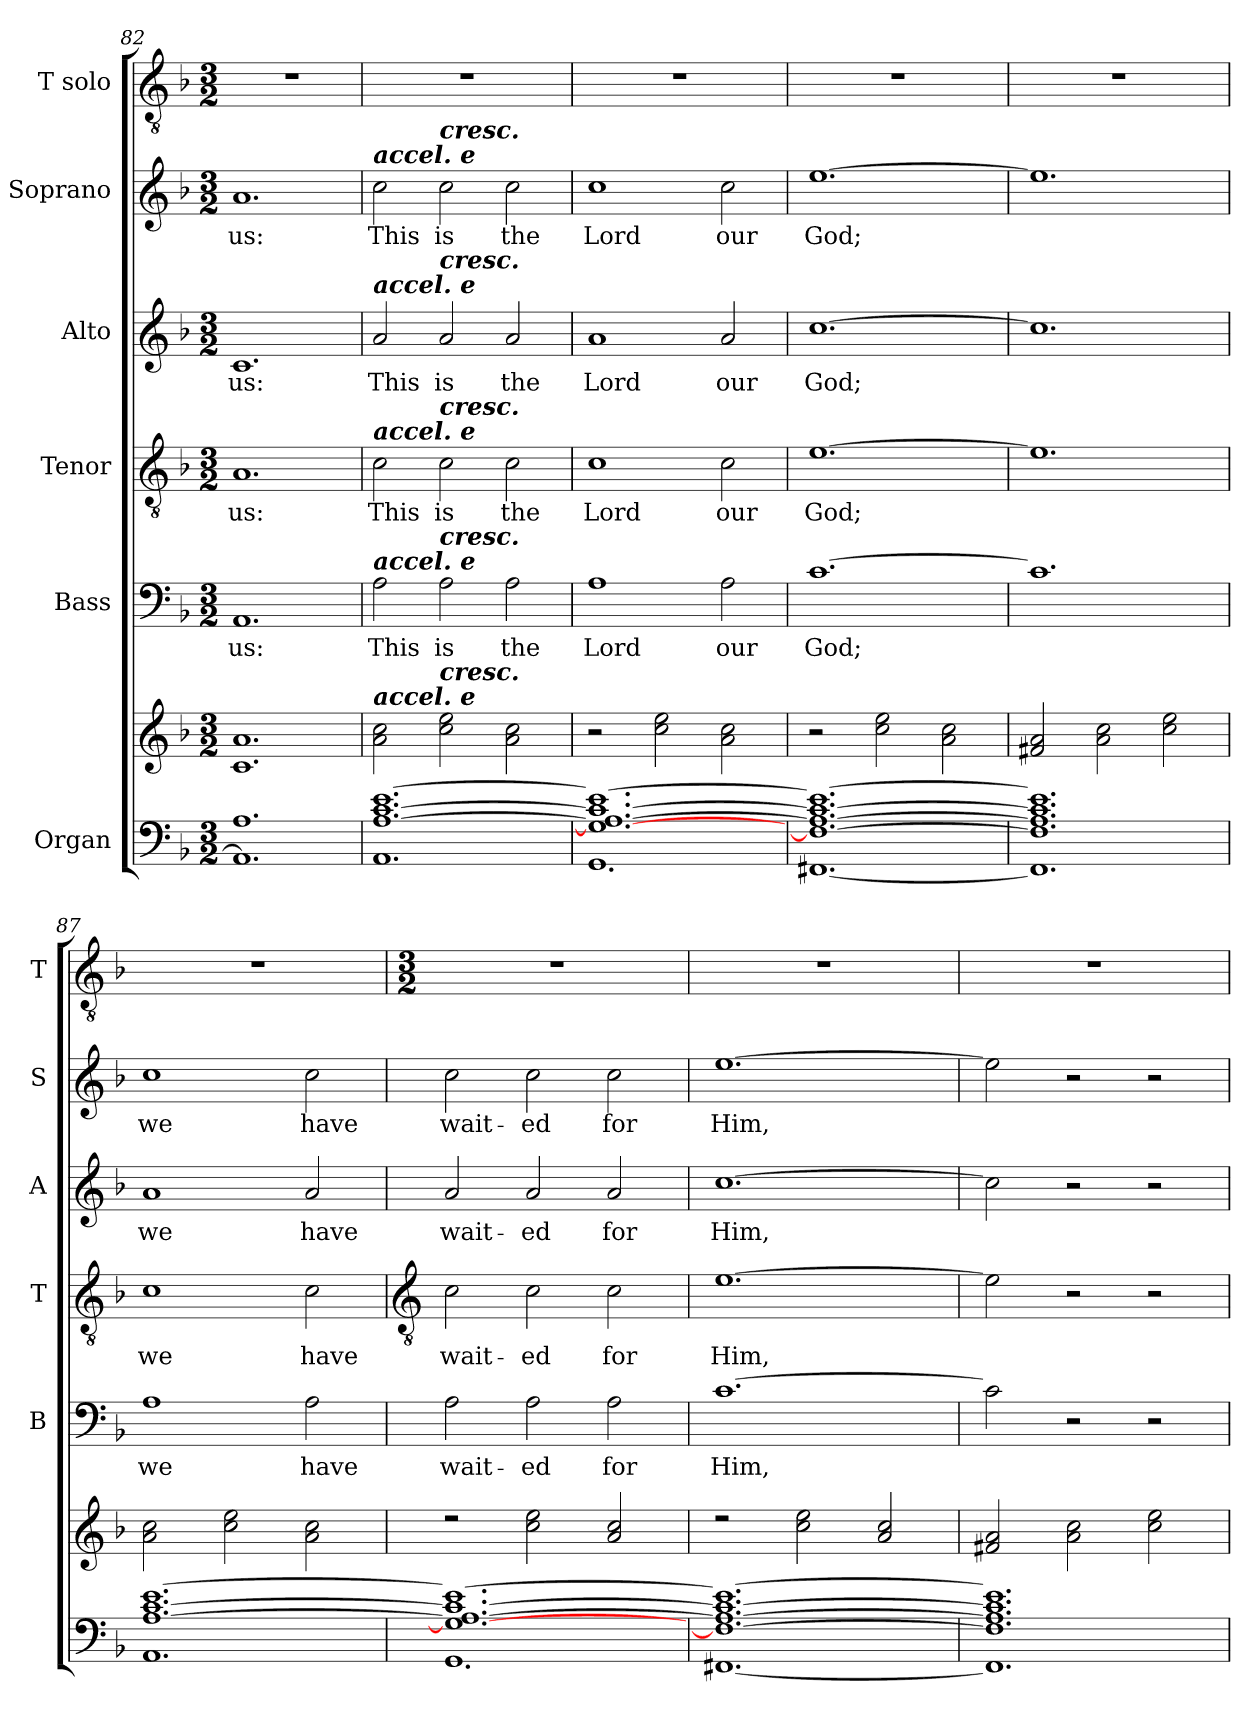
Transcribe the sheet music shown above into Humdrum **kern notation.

**kern	**kern	**kern	**text	**kern	**text	**kern	**text	**kern	**text	**kern
*part6	*part6	*part5	*part5	*part4	*part4	*part3	*part3	*part2	*part2	*part1
*staff7	*staff6	*staff5	*staff5	*staff4	*staff4	*staff3	*staff3	*staff2	*staff2	*staff1
*I"Organ	*	*I"Bass	*	*I"Tenor	*	*I"Alto	*	*I"Soprano	*	*I"T solo
*	*	*I'B	*	*I'T	*	*I'A	*	*I'S	*	*I'T
*clefF4	*clefG2	*clefF4	*	*clefGv2	*	*clefG2	*	*clefG2	*	*clefGv2
*k[b-]	*k[b-]	*k[b-]	*	*k[b-]	*	*k[b-]	*	*k[b-]	*	*k[b-]
*F:	*F:	*F:	*	*F:	*	*F:	*	*F:	*	*F:
*M3/2	*M3/2	*M3/2	*	*M3/2	*	*M3/2	*	*M3/2	*	*M3/2
=82	=82	=82	=82	=82	=82	=82	=82	=82	=82	=82
*^	*	*	*	*	*	*	*	*	*	*
!	!	!	!	!LO:LY:b	!	!LO:LY:b	!	!LO:LY:b	!	!LO:LY:b	!
1.A/	1.AA\]	1.c 1.a	1.AA	us:	1.A	us:	1.c	us:	1.a	us:	1.r
=83	=83	=83	=83	=83	=83	=83	=83	=83	=83	=83	=83
!	!	!	!	!	!	!	!	!	!LO:TX:a:Bi:t=accel. e	!	!
!	!	!	!	!	!	!	!LO:TX:a:Bi:t=accel. e	!	!	!	!
!	!	!	!	!	!LO:TX:a:Bi:t=accel. e	!	!	!	!	!	!
!	!	!	!LO:TX:a:Bi:t=accel. e	!	!	!	!	!	!	!	!
!	!	!LO:TX:a:Bi:t=accel. e	!	!	!	!	!	!	!	!	!
!	!	!	!	!LO:LY:b	!	!LO:LY:b	!	!LO:LY:b	!	!LO:LY:b	!
[1.A/ [1.c/ [1.e/	1.AA\	2a 2cc	2A	This	2c	This	2a	This	2cc	This	1.r
!	!	!	!	!	!	!	!	!	!LO:TX:a:Bi:t=cresc.	!	!
!	!	!	!	!	!	!	!LO:TX:a:Bi:t=cresc.	!	!	!	!
!	!	!	!	!	!LO:TX:a:Bi:t=cresc.	!	!	!	!	!	!
!	!	!	!LO:TX:a:Bi:t=cresc.	!	!	!	!	!	!	!	!
!	!	!LO:TX:a:Bi:t=cresc.	!	!	!	!	!	!	!	!	!
!	!	!	!	!LO:LY:b	!	!LO:LY:b	!	!LO:LY:b	!	!LO:LY:b	!
.	.	2cc 2ee	2A	is	2c	is	2a	is	2cc	is	.
!	!	!	!	!LO:LY:b	!	!LO:LY:b	!	!LO:LY:b	!	!LO:LY:b	!
.	.	2a 2cc	2A	the	2c	the	2a	the	2cc	the	.
=84	=84	=84	=84	=84	=84	=84	=84	=84	=84	=84	=84
!	!	!	!	!LO:LY:b	!	!LO:LY:b	!	!LO:LY:b	!	!LO:LY:b	!
1.G/_ 1.A/_ 1.c/_ 1.e/_	1.GG\	2r	1A	Lord	1c	Lord	1a	Lord	1cc	Lord	1.r
.	.	2cc 2ee	.	.	.	.	.	.	.	.	.
!	!	!	!	!LO:LY:b	!	!LO:LY:b	!	!LO:LY:b	!	!LO:LY:b	!
.	.	2a 2cc	2A	our	2c	our	2a	our	2cc	our	.
=85	=85	=85	=85	=85	=85	=85	=85	=85	=85	=85	=85
!	!	!	!	!LO:LY:b	!	!LO:LY:b	!	!LO:LY:b	!	!LO:LY:b	!
1.F#/_ 1.A/_ 1.c/_ 1.e/_	[1.FF#X\	2r	[1.c	God;	[1.e	God;	[1.cc	God;	[1.ee	God;	1.r
.	.	2cc 2ee	.	.	.	.	.	.	.	.	.
.	.	2a 2cc	.	.	.	.	.	.	.	.	.
=86	=86	=86	=86	=86	=86	=86	=86	=86	=86	=86	=86
1.F#/] 1.A/] 1.c/] 1.e/]	1.FF#\]	2f#X 2a	1.c]	.	1.e]	.	1.cc]	.	1.ee]	.	1.r
.	.	2a 2cc	.	.	.	.	.	.	.	.	.
.	.	2cc 2ee	.	.	.	.	.	.	.	.	.
=87	=87	=87	=87	=87	=87	=87	=87	=87	=87	=87	=87
!	!	!	!	!LO:LY:b	!	!LO:LY:b	!	!LO:LY:b	!	!LO:LY:b	!
[1.A/ [1.c/ [1.e/	1.AA\	2a 2cc	1A	we	1c	we	1a	we	1cc	we	1.r
.	.	2cc 2ee	.	.	.	.	.	.	.	.	.
!	!	!	!	!LO:LY:b	!	!LO:LY:b	!	!LO:LY:b	!	!LO:LY:b	!
.	.	2a 2cc	2A	have	2c	have	2a	have	2cc	have	.
!!LO:LB:g=z
=88	=88	=88	=88	=88	=88	=88	=88	=88	=88	=88	=88
*	*	*	*	*	*clefGv2	*	*	*	*	*	*
*	*	*	*	*	*	*	*	*	*	*	*M3/2
*	*	*^	*	*	*	*	*	*	*	*	*
!	!	!	!LO:N:vis=1	!	!LO:LY:b	!	!LO:LY:b	!	!LO:LY:b	!	!LO:LY:b	!
1.G/_ 1.A/_ 1.c/_ 1.e/_	1.GG\	2r	1.ryy	2A	wait-	2c	wait-	2a	wait-	2cc	wait-	1.r
!	!	!	!	!	!LO:LY:b	!	!LO:LY:b	!	!LO:LY:b	!	!LO:LY:b	!
.	.	2cc\ 2ee\	.	2A	-ed	2c	-ed	2a	-ed	2cc	-ed	.
!	!	!	!	!	!LO:LY:b	!	!LO:LY:b	!	!LO:LY:b	!	!LO:LY:b	!
.	.	2a/ 2cc/	.	2A	for	2c	for	2a	for	2cc	for	.
=89	=89	=89	=89	=89	=89	=89	=89	=89	=89	=89	=89	=89
!	!	!	!LO:N:vis=1	!	!LO:LY:b	!	!LO:LY:b	!	!LO:LY:b	!	!LO:LY:b	!
1.F#/_ 1.A/_ 1.c/_ 1.e/_	[1.FF#X\	2r	1.ryy	[1.c	Him,	[1.e	Him,	[1.cc	Him,	[1.ee	Him,	1.r
.	.	2cc\ 2ee\	.	.	.	.	.	.	.	.	.	.
.	.	2a/ 2cc/	.	.	.	.	.	.	.	.	.	.
=90	=90	=90	=90	=90	=90	=90	=90	=90	=90	=90	=90	=90
!	!	!	!LO:N:vis=1	!	!	!	!	!	!	!	!	!
1.F#/] 1.A/] 1.c/] 1.e/]	1.FF#\]	2f#X/ 2a/	1.ryy	2c]	.	2e]	.	2cc]	.	2ee]	.	1.r
.	.	2a\ 2cc\	.	2r	.	2r	.	2r	.	2r	.	.
.	.	2cc\ 2ee\	.	2r	.	2r	.	2r	.	2r	.	.
*v	*v	*	*	*	*	*	*	*	*	*	*	*
*	*v	*v	*	*	*	*	*	*	*	*	*
=	=	=	=	=	=	=	=	=	=	=
*-	*-	*-	*-	*-	*-	*-	*-	*-	*-	*-
